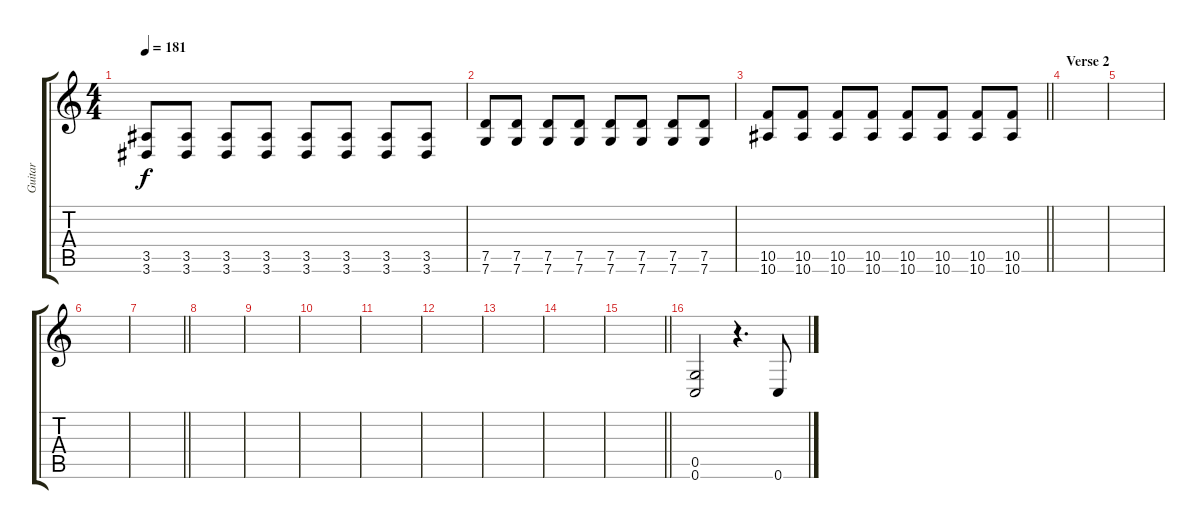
\track ("Guitar" "Guitar") {instrument distortionguitar}
\staff {score tabs}
\tuning (D4 A3 F3 C3 G2 C2) {hide}
\ts (4 4)
\tempo 181
\clef g2
\ks c
(3.5 3.6).8{dy f} (3.5 3.6).8 (3.5 3.6).8 (3.5 3.6).8 (3.5 3.6).8 (3.5 3.6).8 (3.5 3.6).8 (3.5 3.6).8 |
(7.5 7.6).8 (7.5 7.6).8 (7.5 7.6).8 (7.5 7.6).8 (7.5 7.6).8 (7.5 7.6).8 (7.5 7.6).8 (7.5 7.6).8 |
\barLineRight lightlight
(10.5 10.6).8 (10.5 10.6).8 (10.5 10.6).8 (10.5 10.6).8 (10.5 10.6).8 (10.5 10.6).8 (10.5 10.6).8 (10.5 10.6).8 |
\section ("" "Verse 2")
|
|
|
\barLineRight lightlight
|
|
|
|
|
|
|
|
\barLineRight lightlight
|
(0.5 0.6).2 r.4{d} 0.6.8
